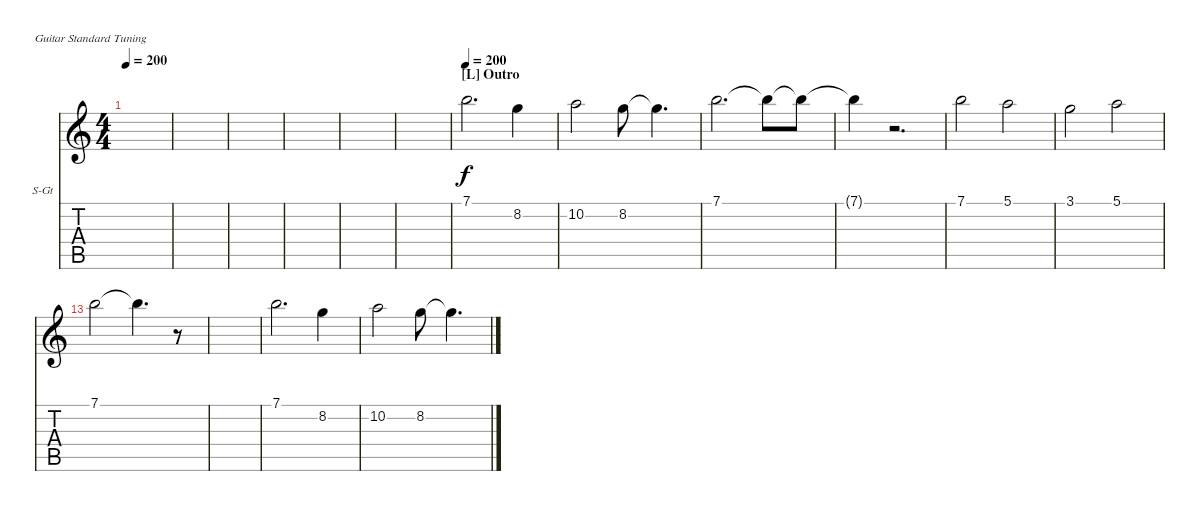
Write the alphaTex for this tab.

\bracketExtendMode nobrackets
\firstSystemTrackNameOrientation horizontal
\otherSystemsTrackNameOrientation horizontal
\defaultBarNumberDisplay FirstOfSystem
\track ("Vocals" "S-Gt") {instrument acousticguitarsteel}
\staff {score tabs}
\tuning (E4 B3 G3 D3 A2 E2)
\ts (4 4)
\tempo 200
\clef g2
\scale
0.25
\ks c
|
\scale
0.25 |
\scale
0.25 |
\scale
0.25 |
\scale
0.196875 |
\scale
0.196875 |
\section ("L" "Outro")
\tempo 200
\scale
0.278125 7.1.2{d} 8.2.4 |
\scale
0.328125 10.2.2 8.2.8 8.2{t}.4{d} |
\scale
0.268097 7.1.2{d} 7.1{t}.8 7.1{t}.8 |
\scale
0.238606 7.1{t}.4 r.2{d} |
\scale
0.246649 7.1.2 5.1.2 |
\scale
0.246649 3.1.2 5.1.2 |
\scale
0.290055 7.1.2{lyrics (0 "") lyrics (1 "") lyrics (2 "") lyrics (3 "") lyrics (4 "")} 7.1{t}.4{d} r.8 |
\scale
0.174033 |
\scale
0.245856 7.1.2{d} 8.2.4 |
\scale
0.290055 10.2.2 8.2.8 8.2{t}.4{d}
